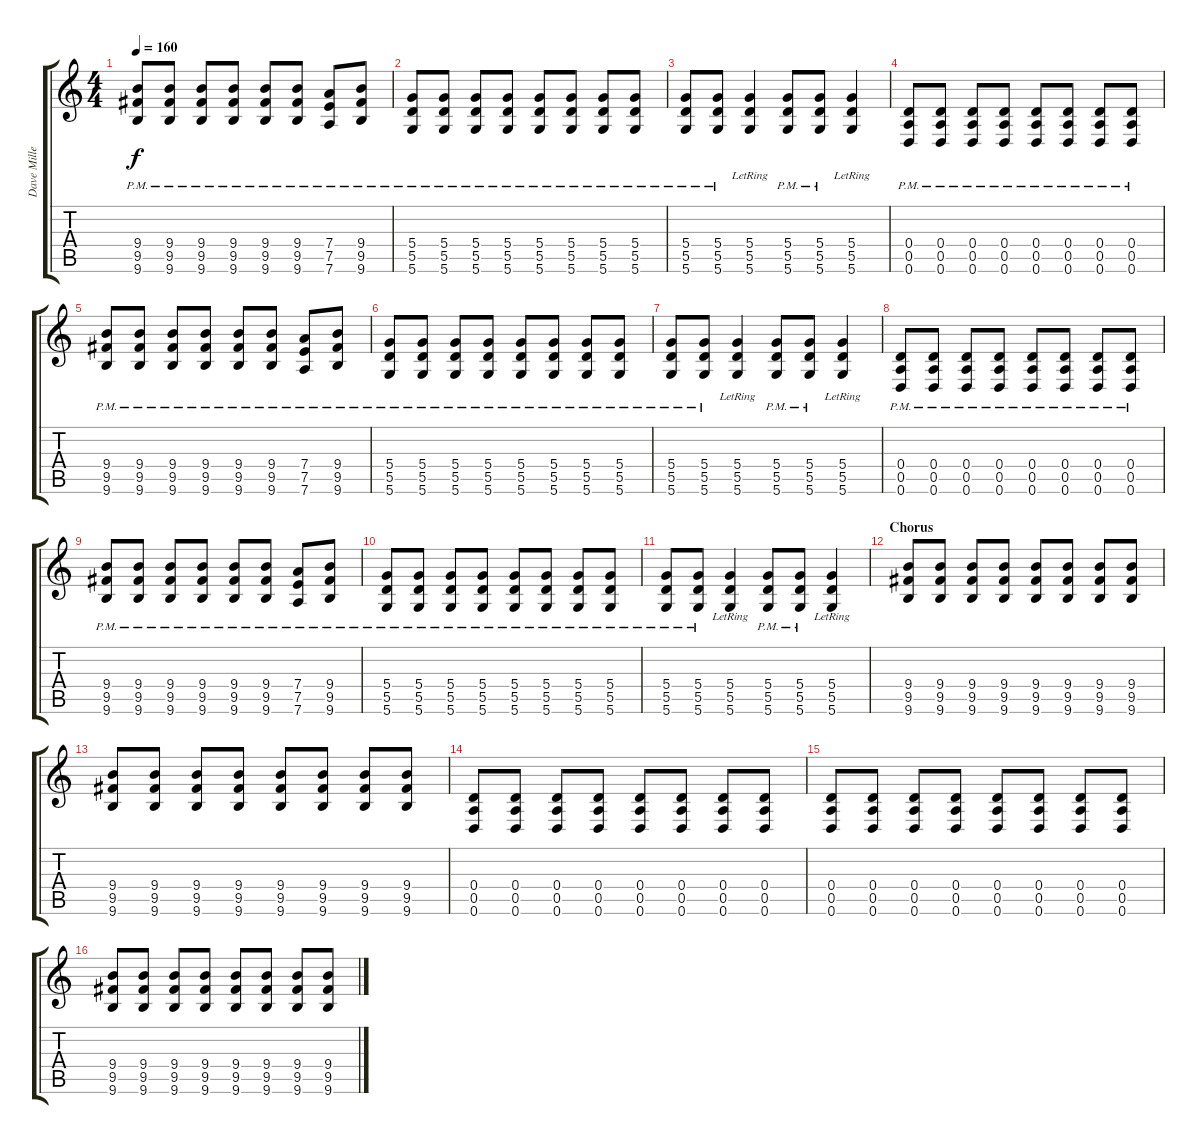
\track ("Dave Miller" "Dave Mille") {instrument electricguitarjazz}
\staff {score tabs}
\tuning (E4 B3 G3 D3 A2 D2) {hide}
\ts (4 4)
\tempo 160
\clef g2
\ks c
(9.4{pm} 9.5{pm} 9.6{pm}).8{dy f} (9.4{pm} 9.5{pm} 9.6{pm}).8 (9.4{pm} 9.5{pm} 9.6{pm}).8 (9.4{pm} 9.5{pm} 9.6{pm}).8 (9.4{pm} 9.5{pm} 9.6{pm}).8 (9.4{pm} 9.5{pm} 9.6{pm}).8 (7.4{pm} 7.5{pm} 7.6{pm}).8 (9.4{pm} 9.5{pm} 9.6{pm}).8 |
(5.4{pm} 5.5{pm} 5.6{pm}).8 (5.4{pm} 5.5{pm} 5.6{pm}).8 (5.4{pm} 5.5{pm} 5.6{pm}).8 (5.4{pm} 5.5{pm} 5.6{pm}).8 (5.4{pm} 5.5{pm} 5.6{pm}).8 (5.4{pm} 5.5{pm} 5.6{pm}).8 (5.4{pm} 5.5{pm} 5.6{pm}).8 (5.4{pm} 5.5{pm} 5.6{pm}).8 |
(5.4{pm} 5.5{pm} 5.6{pm}).8 (5.4{pm} 5.5{pm} 5.6{pm}).8 (5.4{lr} 5.5{lr} 5.6{lr}).4 (5.4{pm} 5.5{pm} 5.6{pm}).8 (5.4{pm} 5.5{pm} 5.6{pm}).8 (5.4{lr} 5.5{lr} 5.6{lr}).4 |
(0.4{pm} 0.5{pm} 0.6{pm}).8{instrument distortionguitar} (0.4{pm} 0.5{pm} 0.6{pm}).8 (0.4{pm} 0.5{pm} 0.6{pm}).8 (0.4{pm} 0.5{pm} 0.6{pm}).8 (0.4{pm} 0.5{pm} 0.6{pm}).8 (0.4{pm} 0.5{pm} 0.6{pm}).8 (0.4{pm} 0.5{pm} 0.6{pm}).8 (0.4{pm} 0.5{pm} 0.6{pm}).8 |
(9.4{pm} 9.5{pm} 9.6{pm}).8 (9.4{pm} 9.5{pm} 9.6{pm}).8 (9.4{pm} 9.5{pm} 9.6{pm}).8 (9.4{pm} 9.5{pm} 9.6{pm}).8 (9.4{pm} 9.5{pm} 9.6{pm}).8 (9.4{pm} 9.5{pm} 9.6{pm}).8 (7.4{pm} 7.5{pm} 7.6{pm}).8 (9.4{pm} 9.5{pm} 9.6{pm}).8 |
(5.4{pm} 5.5{pm} 5.6{pm}).8 (5.4{pm} 5.5{pm} 5.6{pm}).8 (5.4{pm} 5.5{pm} 5.6{pm}).8 (5.4{pm} 5.5{pm} 5.6{pm}).8 (5.4{pm} 5.5{pm} 5.6{pm}).8 (5.4{pm} 5.5{pm} 5.6{pm}).8 (5.4{pm} 5.5{pm} 5.6{pm}).8 (5.4{pm} 5.5{pm} 5.6{pm}).8 |
(5.4{pm} 5.5{pm} 5.6{pm}).8 (5.4{pm} 5.5{pm} 5.6{pm}).8 (5.4{lr} 5.5{lr} 5.6{lr}).4 (5.4{pm} 5.5{pm} 5.6{pm}).8 (5.4{pm} 5.5{pm} 5.6{pm}).8 (5.4{lr} 5.5{lr} 5.6{lr}).4 |
(0.4{pm} 0.5{pm} 0.6{pm}).8{instrument distortionguitar} (0.4{pm} 0.5{pm} 0.6{pm}).8 (0.4{pm} 0.5{pm} 0.6{pm}).8 (0.4{pm} 0.5{pm} 0.6{pm}).8 (0.4{pm} 0.5{pm} 0.6{pm}).8 (0.4{pm} 0.5{pm} 0.6{pm}).8 (0.4{pm} 0.5{pm} 0.6{pm}).8 (0.4{pm} 0.5{pm} 0.6{pm}).8 |
(9.4{pm} 9.5{pm} 9.6{pm}).8 (9.4{pm} 9.5{pm} 9.6{pm}).8 (9.4{pm} 9.5{pm} 9.6{pm}).8 (9.4{pm} 9.5{pm} 9.6{pm}).8 (9.4{pm} 9.5{pm} 9.6{pm}).8 (9.4{pm} 9.5{pm} 9.6{pm}).8 (7.4{pm} 7.5{pm} 7.6{pm}).8 (9.4{pm} 9.5{pm} 9.6{pm}).8 |
(5.4{pm} 5.5{pm} 5.6{pm}).8 (5.4{pm} 5.5{pm} 5.6{pm}).8 (5.4{pm} 5.5{pm} 5.6{pm}).8 (5.4{pm} 5.5{pm} 5.6{pm}).8 (5.4{pm} 5.5{pm} 5.6{pm}).8 (5.4{pm} 5.5{pm} 5.6{pm}).8 (5.4{pm} 5.5{pm} 5.6{pm}).8 (5.4{pm} 5.5{pm} 5.6{pm}).8 |
(5.4{pm} 5.5{pm} 5.6{pm}).8 (5.4{pm} 5.5{pm} 5.6{pm}).8 (5.4{lr} 5.5{lr} 5.6{lr}).4 (5.4{pm} 5.5{pm} 5.6{pm}).8 (5.4{pm} 5.5{pm} 5.6{pm}).8 (5.4{lr} 5.5{lr} 5.6{lr}).4 |
\section ("" "Chorus")
(9.4 9.5 9.6).8{instrument distortionguitar} (9.4 9.5 9.6).8 (9.4 9.5 9.6).8 (9.4 9.5 9.6).8 (9.4 9.5 9.6).8 (9.4 9.5 9.6).8 (9.4 9.5 9.6).8 (9.4 9.5 9.6).8 |
(9.4 9.5 9.6).8 (9.4 9.5 9.6).8 (9.4 9.5 9.6).8 (9.4 9.5 9.6).8 (9.4 9.5 9.6).8 (9.4 9.5 9.6).8 (9.4 9.5 9.6).8 (9.4 9.5 9.6).8 |
(0.4 0.5 0.6).8 (0.4 0.5 0.6).8 (0.4 0.5 0.6).8 (0.4 0.5 0.6).8 (0.4 0.5 0.6).8 (0.4 0.5 0.6).8 (0.4 0.5 0.6).8 (0.4 0.5 0.6).8 |
(0.4 0.5 0.6).8 (0.4 0.5 0.6).8 (0.4 0.5 0.6).8 (0.4 0.5 0.6).8 (0.4 0.5 0.6).8 (0.4 0.5 0.6).8 (0.4 0.5 0.6).8 (0.4 0.5 0.6).8 |
(9.4 9.5 9.6).8 (9.4 9.5 9.6).8 (9.4 9.5 9.6).8 (9.4 9.5 9.6).8 (9.4 9.5 9.6).8 (9.4 9.5 9.6).8 (9.4 9.5 9.6).8 (9.4 9.5 9.6).8
